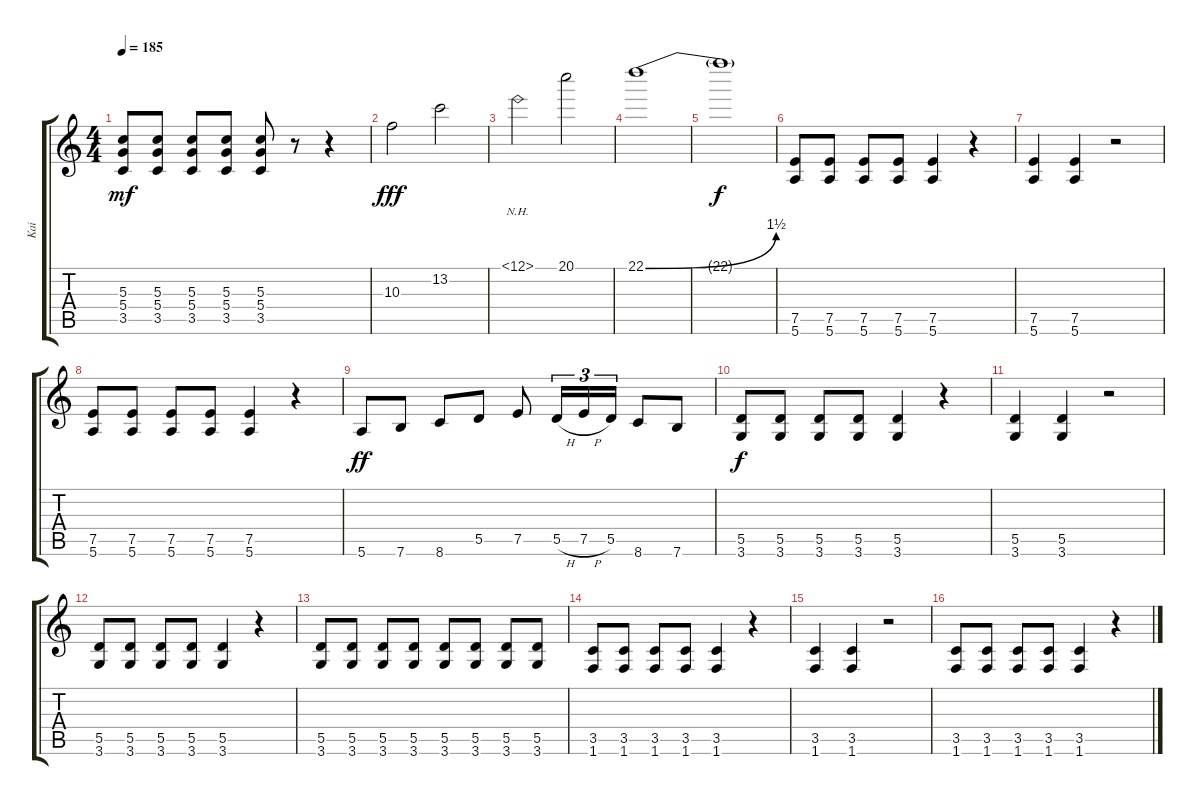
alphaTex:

\track ("Kai" "Kai") {instrument overdrivenguitar}
\staff {score tabs}
\tuning (E4 B3 G3 D3 A2 E2) {hide}
\ts (4 4)
\tempo 185
\clef g2
\ks c
(5.3 5.4 3.5).8{dy mf} (5.3 5.4 3.5).8 (5.3 5.4 3.5).8 (5.3 5.4 3.5).8 (5.3 5.4 3.5).8 r.8 r.4 |
10.3.2{dy fff} 13.2.2 |
13.1{nh}.2 20.1.2 |
22.1{be (bend 0 0 60 6)}.1 |
22.1{t}.1{dy f} |
(7.5 5.6).8 (7.5 5.6).8 (7.5 5.6).8 (7.5 5.6).8 (7.5 5.6).4 r.4 |
(7.5 5.6).4 (7.5 5.6).4 r.2 |
(7.5 5.6).8 (7.5 5.6).8 (7.5 5.6).8 (7.5 5.6).8 (7.5 5.6).4 r.4 |
5.6.8{dy ff} 7.6.8 8.6.8 5.5.8 7.5.8 5.5{h}.16{tu (3 2)} 7.5{h}.16{tu (3 2)} 5.5.16{tu (3 2)} 8.6.8 7.6.8 |
(5.5 3.6).8{dy f} (5.5 3.6).8 (5.5 3.6).8 (5.5 3.6).8 (5.5 3.6).4 r.4 |
(5.5 3.6).4 (5.5 3.6).4 r.2 |
(5.5 3.6).8 (5.5 3.6).8 (5.5 3.6).8 (5.5 3.6).8 (5.5 3.6).4 r.4 |
(5.5 3.6).8 (5.5 3.6).8 (5.5 3.6).8 (5.5 3.6).8 (5.5 3.6).8 (5.5 3.6).8 (5.5 3.6).8 (5.5 3.6).8 |
(3.5 1.6).8 (3.5 1.6).8 (3.5 1.6).8 (3.5 1.6).8 (3.5 1.6).4 r.4 |
(3.5 1.6).4 (3.5 1.6).4 r.2 |
(3.5 1.6).8 (3.5 1.6).8 (3.5 1.6).8 (3.5 1.6).8 (3.5 1.6).4 r.4
